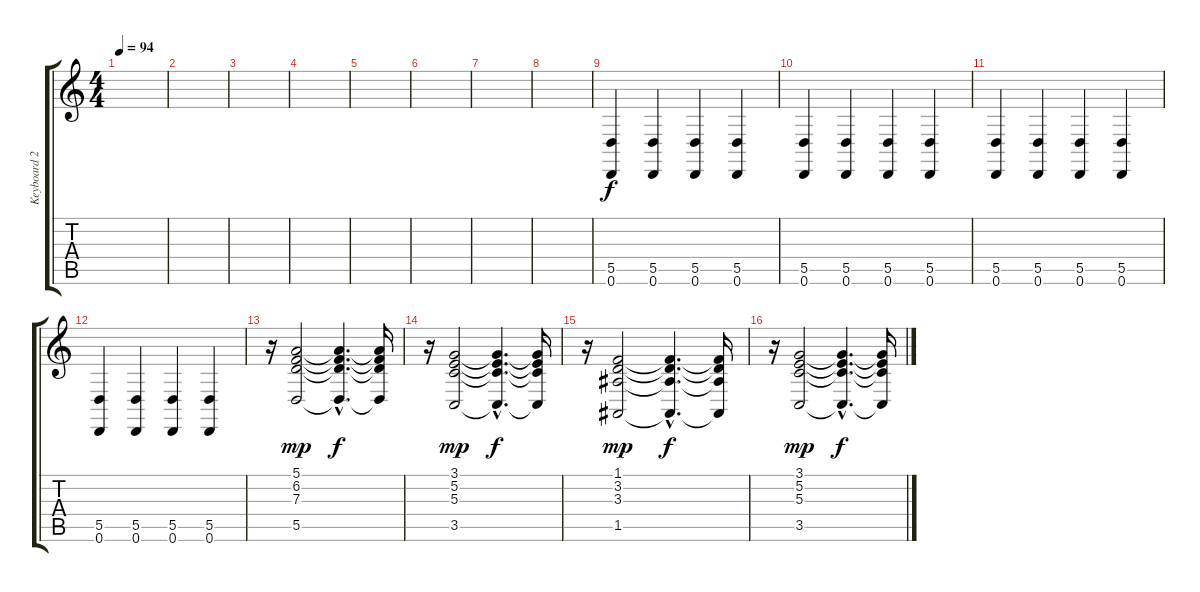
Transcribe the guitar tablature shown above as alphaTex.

\track ("Keyboard 2" "Keyboard 2") {instrument pad2warm}
\staff {score tabs}
\tuning (E4 B3 G3 D3 A2 D2) {hide}
\ts (4 4)
\tempo 94
\clef g2
\ks c
|
|
|
|
|
|
|
|
(5.5 0.6).4 (5.5 0.6).4 (5.5 0.6).4 (5.5 0.6).4 |
(5.5 0.6).4 (5.5 0.6).4 (5.5 0.6).4 (5.5 0.6).4 |
(5.5 0.6).4 (5.5 0.6).4 (5.5 0.6).4 (5.5 0.6).4 |
(5.5 0.6).4 (5.5 0.6).4 (5.5 0.6).4 (5.5 0.6).4 |
r.16 (5.1 6.2 7.3 5.5).2{dy mp} (5.1{hac t} 6.2{hac t} 7.3{hac t} 5.5{hac t}).4{d dy f} (5.1{t} 6.2{t} 7.3{t} 5.5{t}).16 |
r.16 (3.1 5.2 5.3 3.5).2{dy mp} (3.1{hac t} 5.2{hac t} 5.3{hac t} 3.5{hac t}).4{d dy f} (3.1{t} 5.2{t} 5.3{t} 3.5{t}).16 |
r.16 (1.1 3.2 3.3 1.5).2{dy mp} (1.1{hac t} 3.2{hac t} 3.3{hac t} 1.5{hac t}).4{d dy f} (1.1{t} 3.2{t} 3.3{t} 1.5{t}).16 |
r.16 (3.1 5.2 5.3 3.5).2{dy mp} (3.1{hac t} 5.2{hac t} 5.3{hac t} 3.5{hac t}).4{d dy f} (3.1{t} 5.2{t} 5.3{t} 3.5{t}).16
